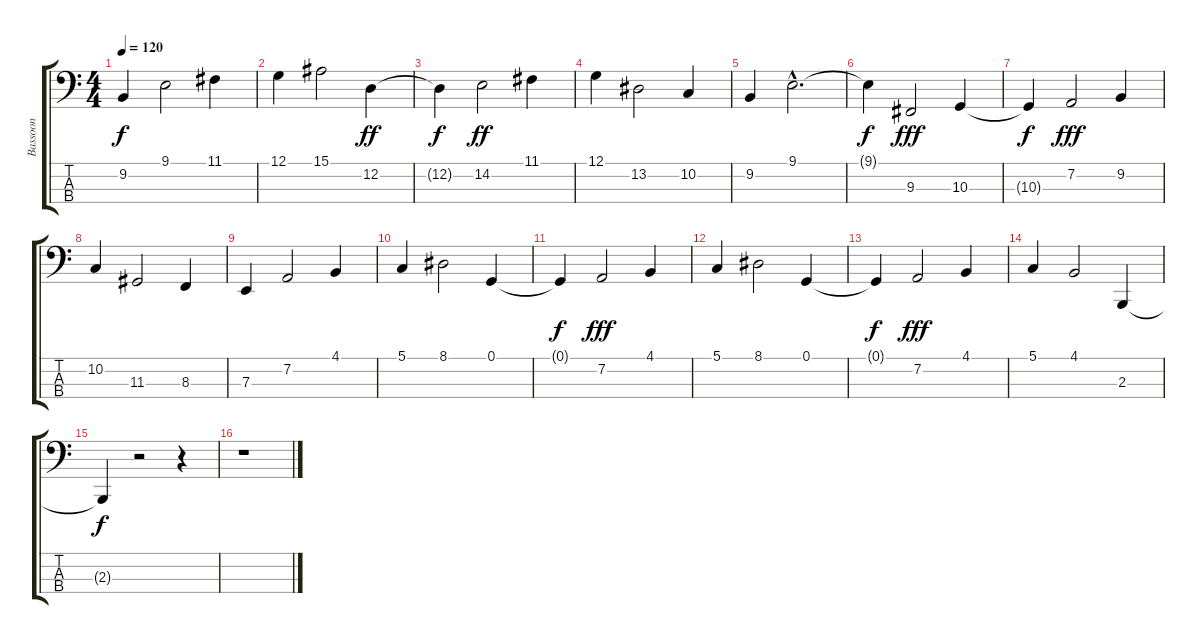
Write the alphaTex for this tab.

\track ("Bassoon" "Bassoon") {instrument bassoon}
\staff {score tabs}
\tuning (G2 D2 A1 E1) {hide}
\ts (4 4)
\tempo 120
\clef f4
\ks c
9.2.4{dy f} 9.1.2 11.1.4 |
12.1.4 15.1.2 12.2.4{dy ff} |
12.2{t}.4{dy f} 14.2.2{dy ff} 11.1.4 |
12.1.4 13.2.2 10.2.4 |
9.2.4 9.1{hac}.2{d} |
9.1{t}.4{dy f} 9.3.2{dy fff} 10.3.4 |
10.3{t}.4{dy f} 7.2.2{dy fff} 9.2.4 |
10.2.4 11.3.2 8.3.4 |
7.3.4 7.2.2 4.1.4 |
5.1.4 8.1.2 0.1.4 |
0.1{t}.4{dy f} 7.2.2{dy fff} 4.1.4 |
5.1.4 8.1.2 0.1.4 |
0.1{t}.4{dy f} 7.2.2{dy fff} 4.1.4 |
5.1.4 4.1.2 2.3.4 |
2.3{t}.4{dy f} r.2 r.4 |
r.1
